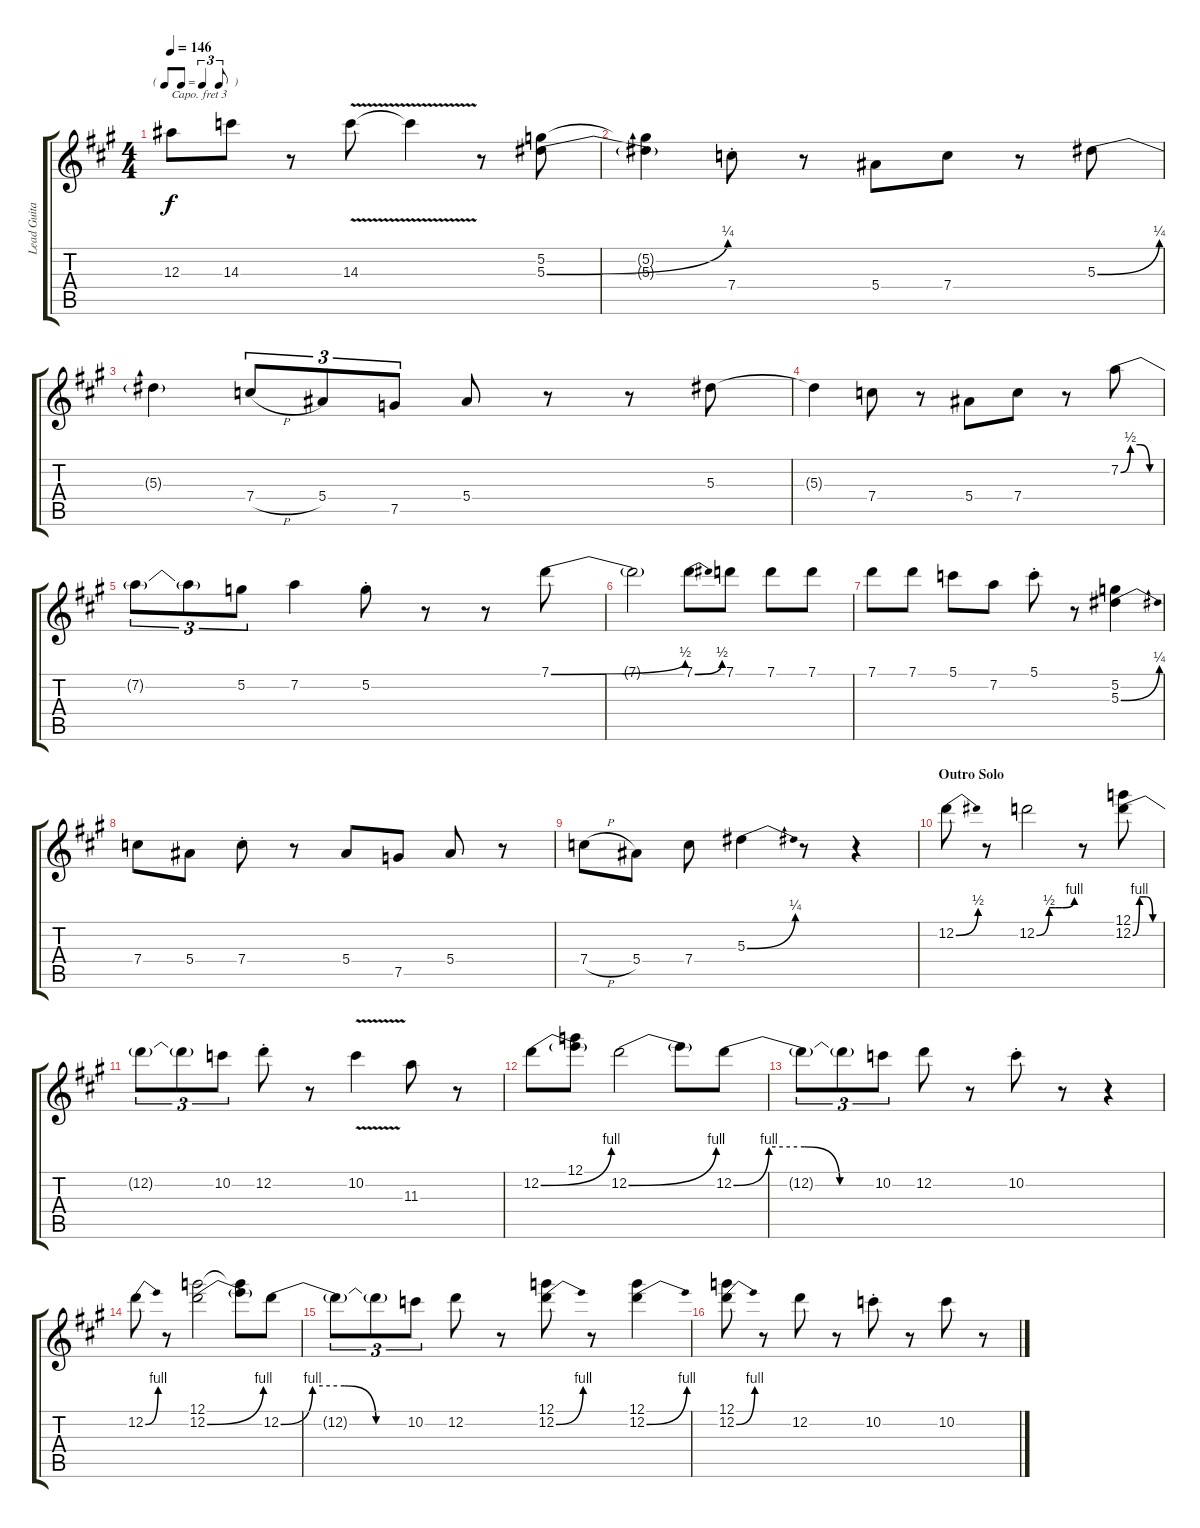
\track ("Lead Guitar" "Lead Guita") {instrument overdrivenguitar}
\staff {score tabs}
\capo 3
\tuning (E4 B3 G3 D3 A2 E2) {hide}
\ts (4 4)
\tf triplet8th
\tempo 146
\clef g2
\ks a
12.3.8{dy f} 14.3.8 r.8 14.3{v}.8 14.3{t}.4 r.8 (5.2 5.3{be (bend 0 0 60 1)}).8 |
(5.2{t} 5.3{t}).4 7.4{st}.8 r.8 5.4.8 7.4.8 r.8 5.3{be (bend 0 0 60 1)}.8 |
5.3{t}.4 7.4{h}.8{tu (3 2)} 5.4.8{tu (3 2)} 7.5.8{tu (3 2)} 5.4.8 r.8 r.8 5.3.8 |
5.3{t}.4 7.4.8 r.8 5.4.8 7.4.8 r.8 7.2{be (custom 0 0 15 2 30 2 45 0 60 0)}.8 |
7.2{t}.8{tu (3 2)} 7.2{t}.8{tu (3 2)} 5.2.8{tu (3 2)} 7.2.4 5.2{st}.8 r.8 r.8 7.1{be (bend 0 0 60 2)}.8 |
7.1{t}.2 7.1{be (bend 0 0 60 2)}.8 7.1.8 7.1.8 7.1.8 |
7.1.8 7.1.8 5.1.8 7.2.8 5.1{st}.8 r.8 (5.2 5.3{be (bend 0 0 60 1)}).4 |
7.4.8 5.4.8 7.4{st}.8 r.8 5.4.8 7.5.8 5.4.8 r.8 |
7.4{h}.8 5.4.8 7.4.8 5.3{be (bend 0 0 60 1)}.4 r.8 r.4 |
\section ("" "Outro Solo")
12.2{be (bend 0 0 60 2)}.8 r.8 12.2{be (custom 0 0 20 2 30 2 41 2 60 4)}.2 r.8 (12.1 12.2{be (custom 0 0 15 4 30 4 45 0 60 0)}).8 |
12.2{t}.8{tu (3 2)} 12.2{t}.8{tu (3 2)} 10.2.8{tu (3 2)} 12.2{st}.8 r.8 10.2{v}.4 11.3.8 r.8 |
12.2{be (bend 0 0 60 4)}.8 (12.1 12.2{t}).8 12.2{be (bend 0 0 60 4)}.2 12.2{t}.8 12.2{be (custom 0 0 15 4 30 4 45 0 60 0)}.8 |
12.2{t}.8{tu (3 2)} 12.2{t}.8{tu (3 2)} 10.2.8{tu (3 2)} 12.2.8 r.8 10.2{st}.8 r.8 r.4 |
12.2{be (bend 0 0 60 4)}.8 r.8 (12.1 12.2{be (bend 0 0 60 4)}).2 (12.1{t} 12.2{t}).8 12.2{be (custom 0 0 15 4 30 4 45 0 60 0)}.8 |
12.2{t}.8{tu (3 2)} 12.2{t}.8{tu (3 2)} 10.2.8{tu (3 2)} 12.2.8 r.8 (12.1 12.2{be (bend 0 0 60 4)}).8 r.8 (12.1 12.2{be (bend 0 0 60 4)}).4 |
(12.1 12.2{be (bend 0 0 60 4)}).8 r.8 12.2.8 r.8 10.2{st}.8 r.8 10.2.8 r.8
